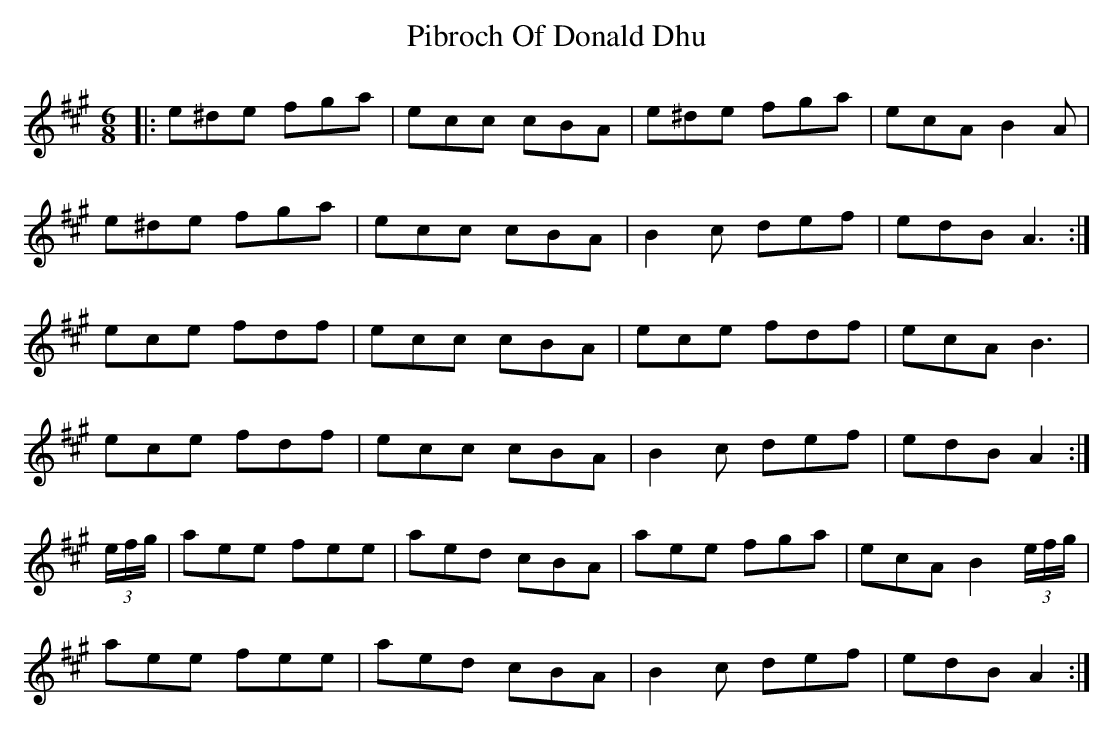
X:1
T: Pibroch Of Donald Dhu
M: 6/8
L: 1/8
K: Amaj
|:e^de fga|ecc cBA|e^de fga|ecA B2 A|
e^de fga|ecc cBA|B2 c def|edB A3:|
ece fdf|ecc cBA|ece fdf|ecA B3|
ece fdf|ecc cBA|B2 c def|edB A2:|
(3e/f/g/|aee fee|aed cBA|aee fga|ecA B2 (3e/f/g/|
aee fee|aed cBA|B2 c def|edB A2:|
